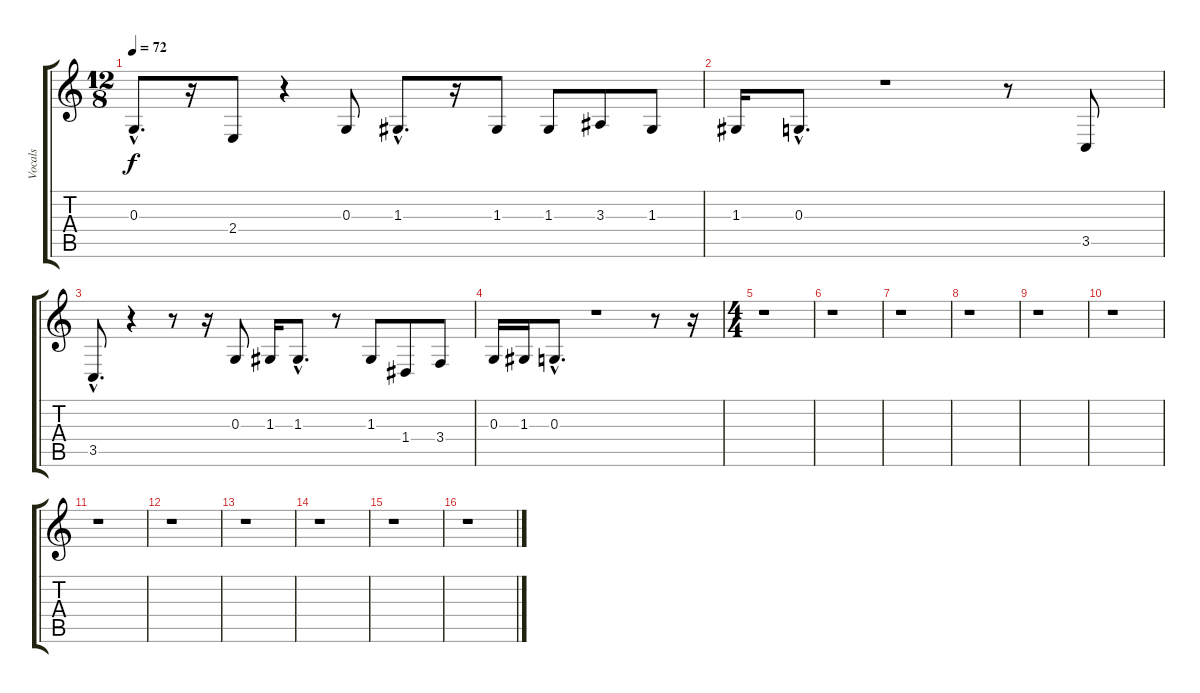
\track ("Vocals" "Vocals") {instrument voiceoohs}
\staff {score tabs}
\tuning (E4 B3 G3 D3 A2 E2) {hide}
\ts (12 8)
\tempo 72
\clef g2
\ks c
0.3{hac}.8{d dy f} r.16 2.4.8 r.4 0.3.8 1.3{hac}.8{d} r.16 1.3.8 1.3.8 3.3.8 1.3.8 |
1.3.16 0.3{hac}.8{d} r.1 r.8 3.5.8 |
3.5{hac}.8{d} r.4 r.8 r.16 0.3.8 1.3.16 1.3{hac}.8{d} r.8 1.3.8 1.4.8 3.4.8 |
0.3.16 1.3.16 0.3{hac}.8{d} r.1 r.8 r.16 |
\ts (4 4)
r.1 |
r.1 |
r.1 |
r.1 |
r.1 |
r.1 |
r.1 |
r.1 |
r.1 |
r.1 |
r.1 |
r.1
